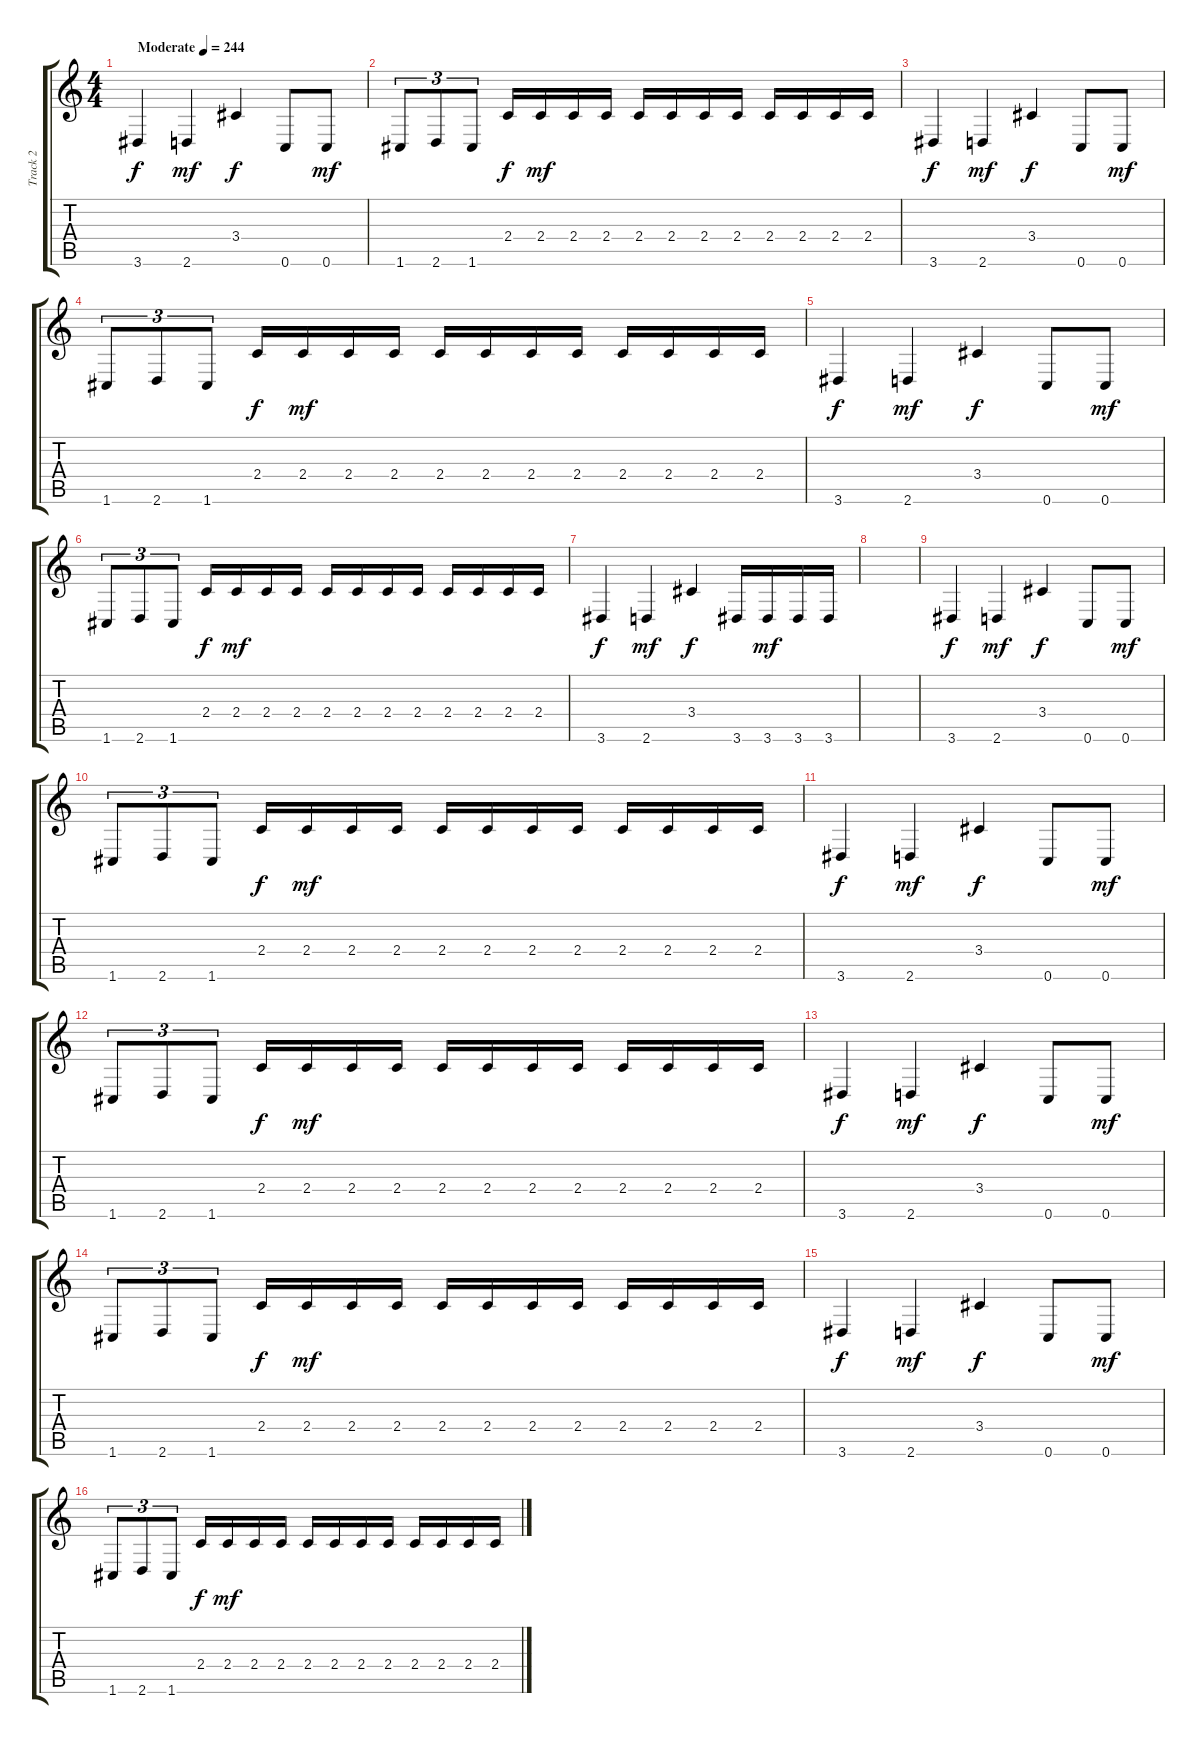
\track ("Track 2" "Track 2") {instrument distortionguitar}
\staff {score tabs}
\tuning (C4 G3 Eb3 Bb2 F2 C2) {hide}
\ts (4 4)
\tempo (244 "Moderate")
\clef g2
\ks c
3.6.4{dy f instrument distortionguitar} 2.6.4{dy mf} 3.4.4{dy f} 0.6.8 0.6.8{dy mf} |
1.6.8{tu (3 2)} 2.6.8{tu (3 2)} 1.6.8{tu (3 2)} 2.4.16{dy f} 2.4.16{dy mf} 2.4.16 2.4.16 2.4.16 2.4.16 2.4.16 2.4.16 2.4.16 2.4.16 2.4.16 2.4.16 |
3.6.4{dy f} 2.6.4{dy mf} 3.4.4{dy f} 0.6.8 0.6.8{dy mf} |
1.6.8{tu (3 2)} 2.6.8{tu (3 2)} 1.6.8{tu (3 2)} 2.4.16{dy f} 2.4.16{dy mf} 2.4.16 2.4.16 2.4.16 2.4.16 2.4.16 2.4.16 2.4.16 2.4.16 2.4.16 2.4.16 |
3.6.4{dy f} 2.6.4{dy mf} 3.4.4{dy f} 0.6.8 0.6.8{dy mf} |
1.6.8{tu (3 2)} 2.6.8{tu (3 2)} 1.6.8{tu (3 2)} 2.4.16{dy f} 2.4.16{dy mf} 2.4.16 2.4.16 2.4.16 2.4.16 2.4.16 2.4.16 2.4.16 2.4.16 2.4.16 2.4.16 |
3.6.4{dy f} 2.6.4{dy mf} 3.4.4{dy f} 3.6.16 3.6.16{dy mf} 3.6.16 3.6.16 |
|
3.6.4{dy f} 2.6.4{dy mf} 3.4.4{dy f} 0.6.8 0.6.8{dy mf} |
1.6.8{tu (3 2)} 2.6.8{tu (3 2)} 1.6.8{tu (3 2)} 2.4.16{dy f} 2.4.16{dy mf} 2.4.16 2.4.16 2.4.16 2.4.16 2.4.16 2.4.16 2.4.16 2.4.16 2.4.16 2.4.16 |
3.6.4{dy f} 2.6.4{dy mf} 3.4.4{dy f} 0.6.8 0.6.8{dy mf} |
1.6.8{tu (3 2)} 2.6.8{tu (3 2)} 1.6.8{tu (3 2)} 2.4.16{dy f} 2.4.16{dy mf} 2.4.16 2.4.16 2.4.16 2.4.16 2.4.16 2.4.16 2.4.16 2.4.16 2.4.16 2.4.16 |
3.6.4{dy f} 2.6.4{dy mf} 3.4.4{dy f} 0.6.8 0.6.8{dy mf} |
1.6.8{tu (3 2)} 2.6.8{tu (3 2)} 1.6.8{tu (3 2)} 2.4.16{dy f} 2.4.16{dy mf} 2.4.16 2.4.16 2.4.16 2.4.16 2.4.16 2.4.16 2.4.16 2.4.16 2.4.16 2.4.16 |
3.6.4{dy f} 2.6.4{dy mf} 3.4.4{dy f} 0.6.8 0.6.8{dy mf} |
1.6.8{tu (3 2)} 2.6.8{tu (3 2)} 1.6.8{tu (3 2)} 2.4.16{dy f} 2.4.16{dy mf} 2.4.16 2.4.16 2.4.16 2.4.16 2.4.16 2.4.16 2.4.16 2.4.16 2.4.16 2.4.16
